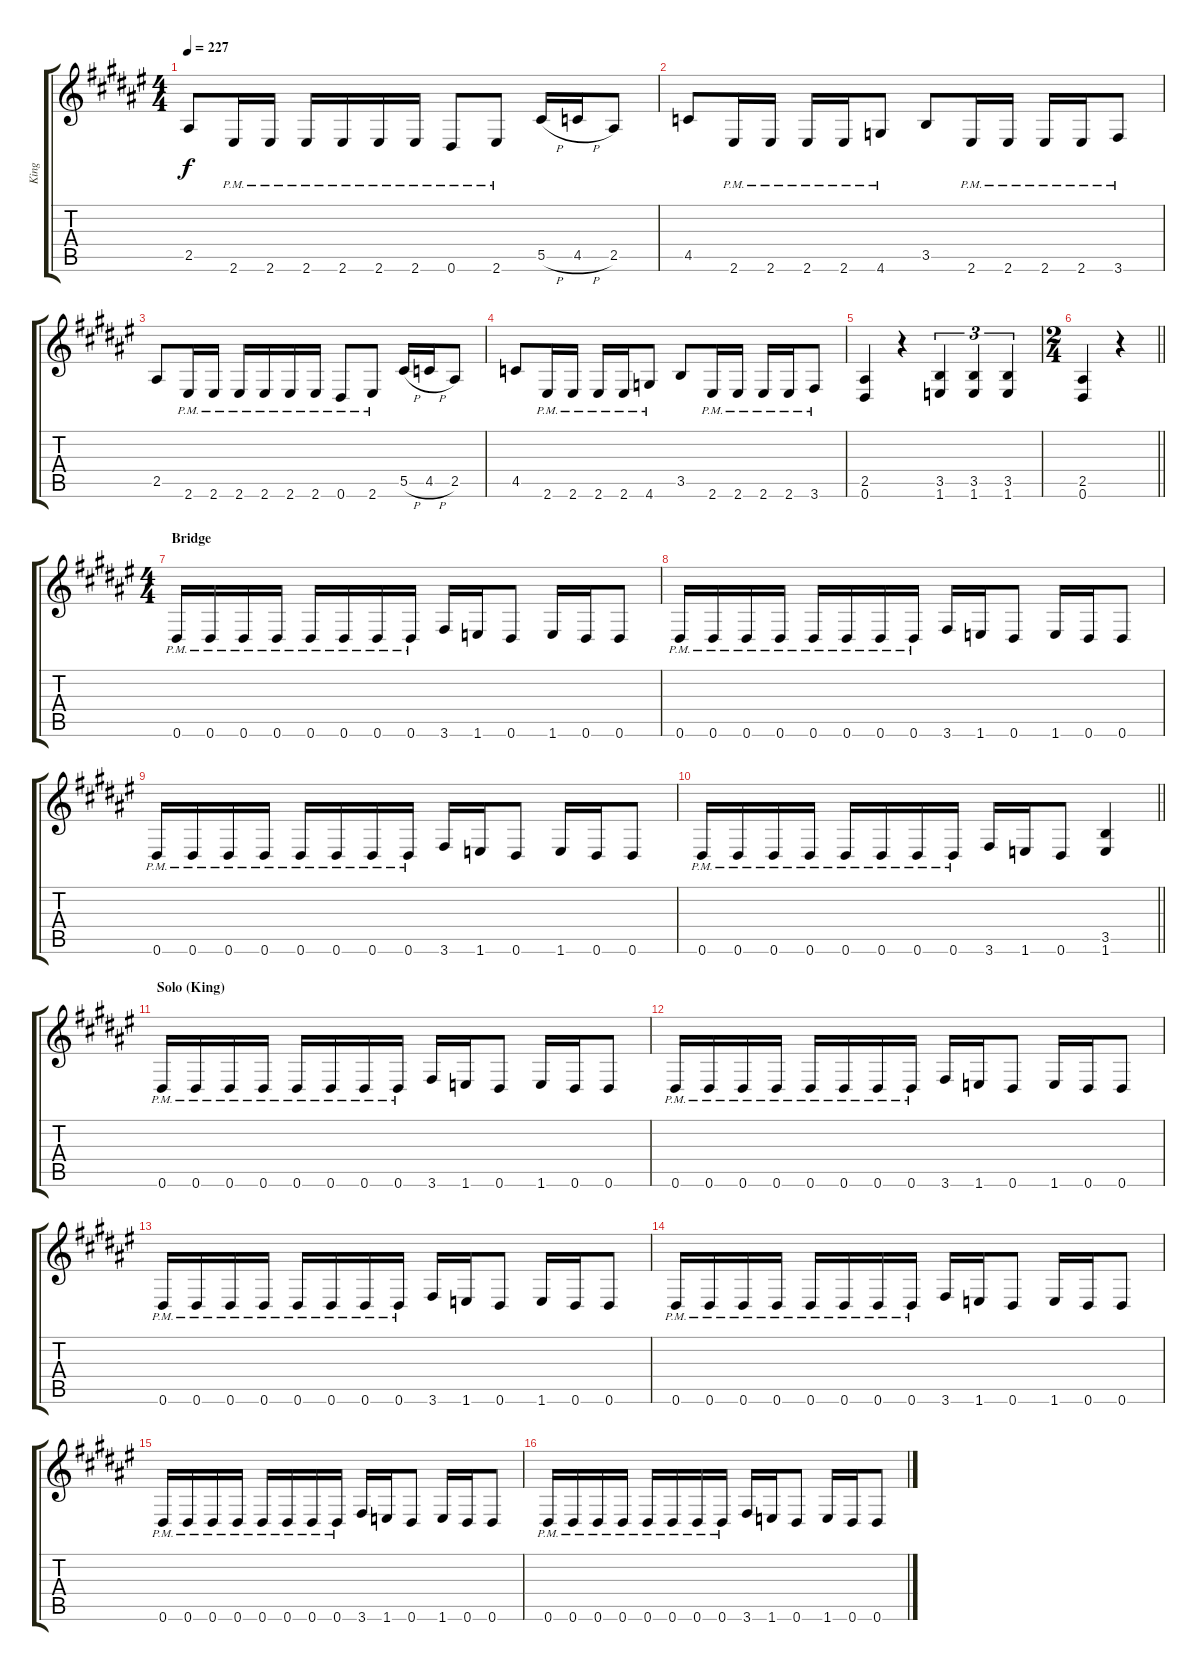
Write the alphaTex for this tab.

\track ("King" "King") {instrument distortionguitar}
\staff {score tabs}
\tuning (Eb4 Bb3 Gb3 Db3 Ab2 Eb2) {hide}
\ts (4 4)
\tempo 227
\clef g2
\ks f#
2.5.8{dy f} 2.6{pm}.16 2.6{pm}.16 2.6{pm}.16 2.6{pm}.16 2.6{pm}.16 2.6{pm}.16 0.6{pm}.8 2.6{pm}.8 5.5{h}.16 4.5{h}.16 2.5.8 |
4.5.8 2.6{pm}.16 2.6{pm}.16 2.6{pm}.16 2.6{pm}.16 4.6{pm}.8 3.5.8 2.6{pm}.16 2.6{pm}.16 2.6{pm}.16 2.6{pm}.16 3.6{pm}.8 |
2.5.8 2.6{pm}.16 2.6{pm}.16 2.6{pm}.16 2.6{pm}.16 2.6{pm}.16 2.6{pm}.16 0.6{pm}.8 2.6{pm}.8 5.5{h}.16 4.5{h}.16 2.5.8 |
4.5.8 2.6{pm}.16 2.6{pm}.16 2.6{pm}.16 2.6{pm}.16 4.6{pm}.8 3.5.8 2.6{pm}.16 2.6{pm}.16 2.6{pm}.16 2.6{pm}.16 3.6{pm}.8 |
(2.5 0.6).4 r.4 (3.5 1.6).4{tu (3 2)} (3.5 1.6).4{tu (3 2)} (3.5 1.6).4{tu (3 2)} |
\ts (2 4)
\barLineRight lightlight
(2.5 0.6).4 r.4 |
\ts (4 4)
\section ("" "Bridge")
0.6{pm}.16 0.6{pm}.16 0.6{pm}.16 0.6{pm}.16 0.6{pm}.16 0.6{pm}.16 0.6{pm}.16 0.6{pm}.16 3.6.16 1.6.16 0.6.8 1.6.16 0.6.16 0.6.8 |
0.6{pm}.16 0.6{pm}.16 0.6{pm}.16 0.6{pm}.16 0.6{pm}.16 0.6{pm}.16 0.6{pm}.16 0.6{pm}.16 3.6.16 1.6.16 0.6.8 1.6.16 0.6.16 0.6.8 |
0.6{pm}.16 0.6{pm}.16 0.6{pm}.16 0.6{pm}.16 0.6{pm}.16 0.6{pm}.16 0.6{pm}.16 0.6{pm}.16 3.6.16 1.6.16 0.6.8 1.6.16 0.6.16 0.6.8 |
\barLineRight lightlight
0.6{pm}.16 0.6{pm}.16 0.6{pm}.16 0.6{pm}.16 0.6{pm}.16 0.6{pm}.16 0.6{pm}.16 0.6{pm}.16 3.6.16 1.6.16 0.6.8 (3.5 1.6).4 |
\section ("" "Solo (King)")
0.6{pm}.16{volume 10} 0.6{pm}.16 0.6{pm}.16 0.6{pm}.16 0.6{pm}.16 0.6{pm}.16 0.6{pm}.16 0.6{pm}.16 3.6.16 1.6.16 0.6.8 1.6.16 0.6.16 0.6.8 |
0.6{pm}.16 0.6{pm}.16 0.6{pm}.16 0.6{pm}.16 0.6{pm}.16 0.6{pm}.16 0.6{pm}.16 0.6{pm}.16 3.6.16 1.6.16 0.6.8 1.6.16 0.6.16 0.6.8 |
0.6{pm}.16 0.6{pm}.16 0.6{pm}.16 0.6{pm}.16 0.6{pm}.16 0.6{pm}.16 0.6{pm}.16 0.6{pm}.16 3.6.16 1.6.16 0.6.8 1.6.16 0.6.16 0.6.8 |
0.6{pm}.16 0.6{pm}.16 0.6{pm}.16 0.6{pm}.16 0.6{pm}.16 0.6{pm}.16 0.6{pm}.16 0.6{pm}.16 3.6.16 1.6.16 0.6.8 1.6.16 0.6.16 0.6.8 |
0.6{pm}.16 0.6{pm}.16 0.6{pm}.16 0.6{pm}.16 0.6{pm}.16 0.6{pm}.16 0.6{pm}.16 0.6{pm}.16 3.6.16 1.6.16 0.6.8 1.6.16 0.6.16 0.6.8 |
0.6{pm}.16 0.6{pm}.16 0.6{pm}.16 0.6{pm}.16 0.6{pm}.16 0.6{pm}.16 0.6{pm}.16 0.6{pm}.16 3.6.16 1.6.16 0.6.8 1.6.16 0.6.16 0.6.8
